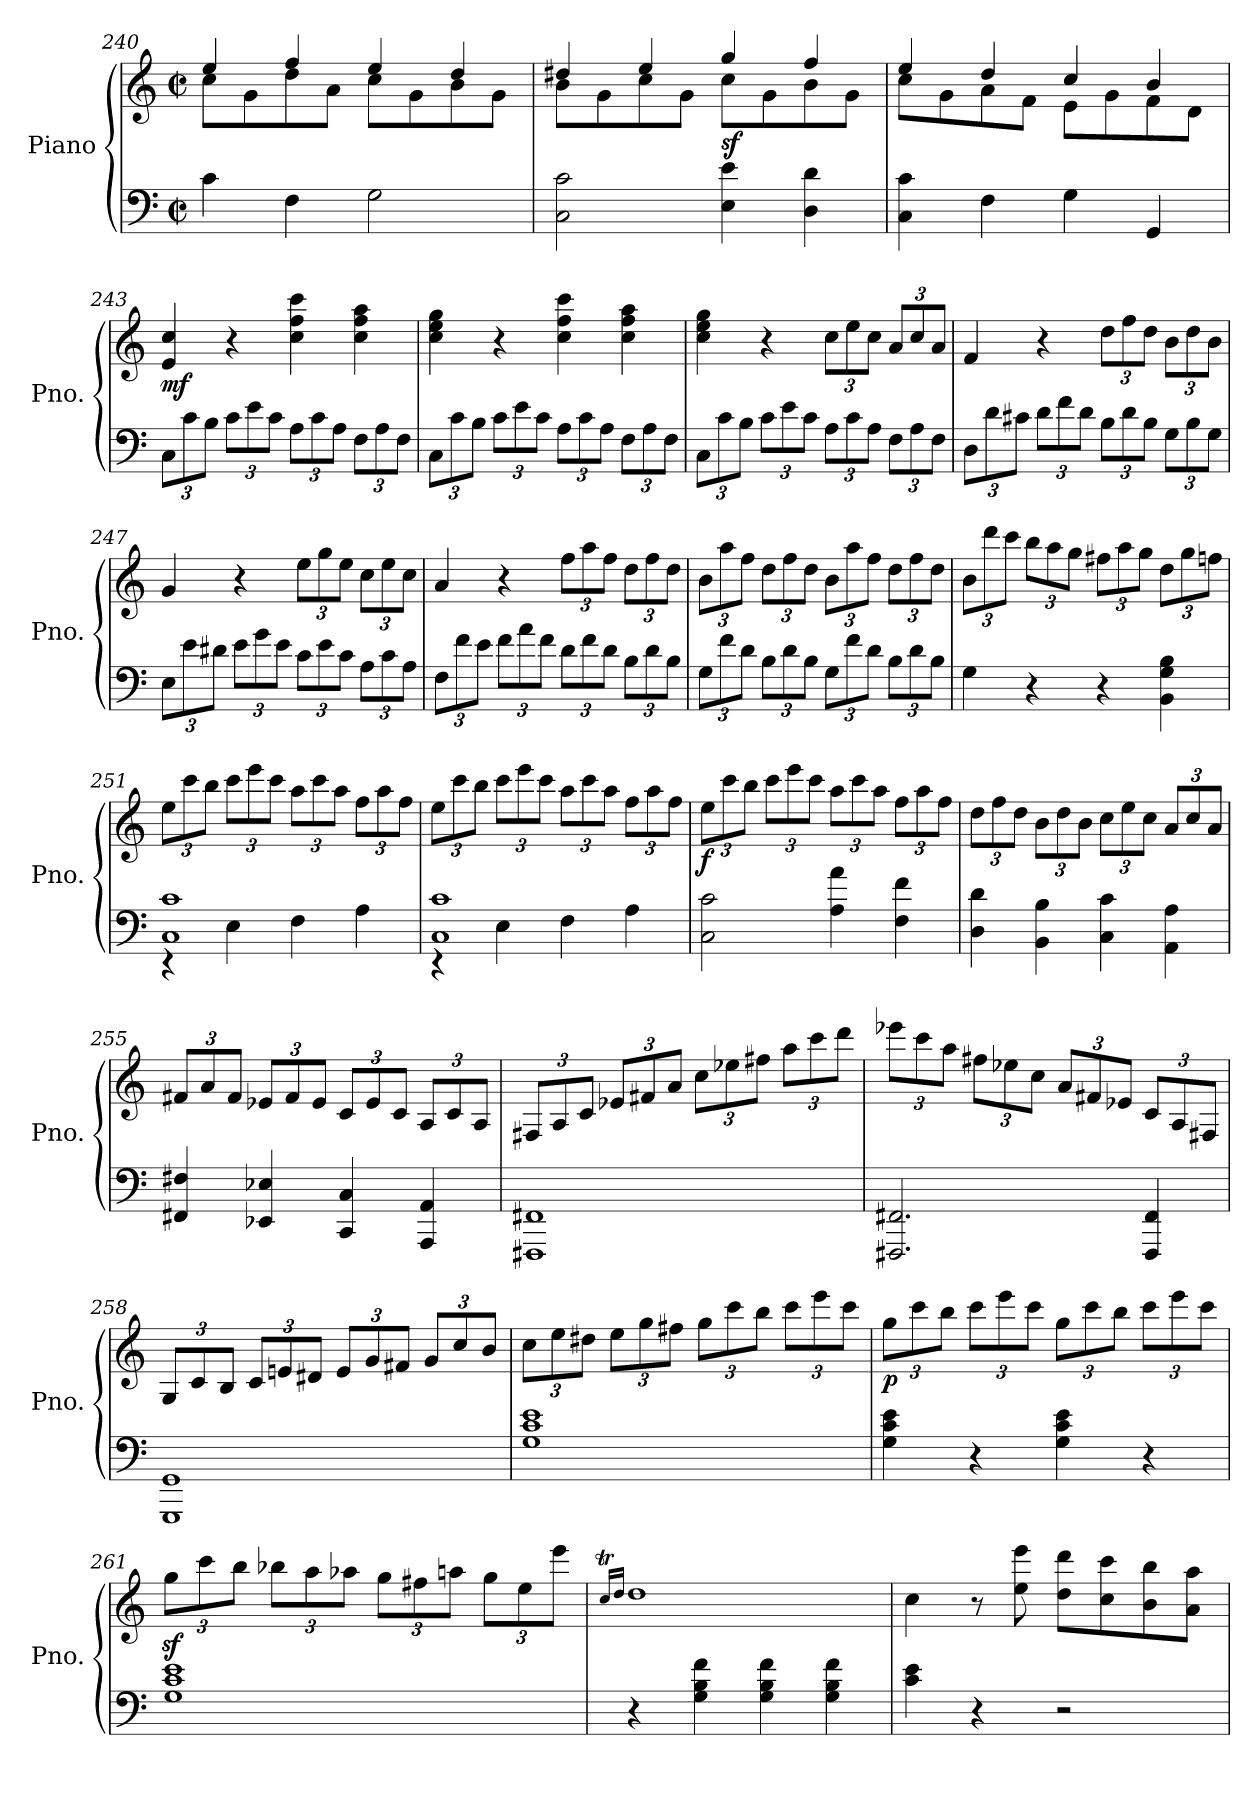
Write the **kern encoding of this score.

**kern	**kern	**dynam
*part1	*part1	*part1
*staff2	*staff1	*staff1/2
*I"Piano	*	*
*I'Pno.	*	*
*clefF4	*clefG2	*
*k[]	*k[]	*
*C:	*C:	*
*M2/2	*M2/2	*
*met(c|)	*met(c|)	*
=240	=240	=240
*	*^	*
4c\	4ee/	8cc\L	.
.	.	8g\	.
4F\	4ff/	8dd\	.
.	.	8a\J	.
2G\	4ee/	8cc\L	.
.	.	8g\	.
.	4dd/	8b\	.
.	.	8g\J	.
=241	=241	=241	=241
2C\ 2c\	4dd#X/	8b\L	.
.	.	8g\	.
.	4ee/	8cc\	.
.	.	8g\J	.
!	!	!	!LO:DY:b
4E\ 4e\	4gg/	8cc\L	sf
.	.	8g\	.
4D\ 4d\	4ff/	8b\	.
.	.	8g\J	.
=242	=242	=242	=242
4C\ 4c\	4ee/	8cc\L	.
.	.	8g\	.
4F\	4dd/	8a\	.
.	.	8f\J	.
4G\	4cc/	8e\L	.
.	.	8g\	.
4GG/	4b/	8f\	.
.	.	8d\J	.
*	*v	*v	*
!!LO:LB:g=z
=243	=243	=243
*Xbrackettup	*	*
*	*^	*
!	!	!	!LO:DY:b
*	*v	*v	*
12C\L	4e/ 4cc/	mf
12c\	.	.
12B\J	.	.
12c\L	4r	.
12e\	.	.
12c\J	.	.
12A\L	4cc\ 4ff\ 4ccc\	.
12c\	.	.
12A\J	.	.
12F\L	4cc\ 4ff\ 4aa\	.
12A\	.	.
12F\J	.	.
=244	=244	=244
12C\L	4cc\ 4ee\ 4gg\	.
12c\	.	.
12B\J	.	.
12c\L	4r	.
12e\	.	.
12c\J	.	.
12A\L	4cc\ 4ff\ 4ccc\	.
12c\	.	.
12A\J	.	.
12F\L	4cc\ 4ff\ 4aa\	.
12A\	.	.
12F\J	.	.
=245	=245	=245
12C\L	4cc\ 4ee\ 4gg\	.
12c\	.	.
12B\J	.	.
12c\L	4r	.
12e\	.	.
12c\J	.	.
*	*Xbrackettup	*
12A\L	12cc\L	.
12c\	12ee\	.
12A\J	12cc\J	.
12F\L	12a/L	.
12A\	12cc/	.
12F\J	12a/J	.
!!LO:LB:g=z
=246	=246	=246
12D\L	4f/	.
12d\	.	.
12c#X\J	.	.
12d\L	4r	.
12f\	.	.
12d\J	.	.
12B\L	12dd\L	.
12d\	12ff\	.
12B\J	12dd\J	.
12G\L	12b\L	.
12B\	12dd\	.
12G\J	12b\J	.
!!LO:LB:g=z
=247	=247	=247
12E\L	4g/	.
12e\	.	.
12d#X\J	.	.
12e\L	4r	.
12g\	.	.
12e\J	.	.
12c\L	12ee\L	.
12e\	12gg\	.
12c\J	12ee\J	.
12A\L	12cc\L	.
12c\	12ee\	.
12A\J	12cc\J	.
=248	=248	=248
12F\L	4a/	.
12f\	.	.
12e\J	.	.
12f\L	4r	.
12a\	.	.
12f\J	.	.
12d\L	12ff\L	.
12f\	12aa\	.
12d\J	12ff\J	.
12B\L	12dd\L	.
12d\	12ff\	.
12B\J	12dd\J	.
=249	=249	=249
12G\L	12b\L	.
12f\	12aa\	.
12d\J	12ff\J	.
12B\L	12dd\L	.
12d\	12ff\	.
12B\J	12dd\J	.
12G\L	12b\L	.
12f\	12aa\	.
12d\J	12ff\J	.
12B\L	12dd\L	.
12d\	12ff\	.
12B\J	12dd\J	.
!!LO:PB:g=z
=250	=250	=250
4G\	12b\L	.
.	12ddd\	.
.	12ccc\J	.
4r	12bb\L	.
.	12aa\	.
.	12gg\J	.
4r	12ff#X\L	.
.	12aa\	.
.	12gg\J	.
4BB\ 4G\ 4B\	12dd\L	.
.	12gg\	.
.	12ffn\J	.
=251	=251	=251
*^	*	*
1C 1c	4r	12ee\L	.
.	.	12ccc\	.
.	.	12bb\J	.
.	4E\	12ccc\L	.
.	.	12eee\	.
.	.	12ccc\J	.
.	4F\	12aa\L	.
.	.	12ccc\	.
.	.	12aa\J	.
.	4A\	12ff\L	.
.	.	12aa\	.
.	.	12ff\J	.
=252	=252	=252	=252
1C 1c	4r	12ee\L	.
.	.	12ccc\	.
.	.	12bb\J	.
.	4E\	12ccc\L	.
.	.	12eee\	.
.	.	12ccc\J	.
.	4F\	12aa\L	.
.	.	12ccc\	.
.	.	12aa\J	.
.	4A\	12ff\L	.
.	.	12aa\	.
.	.	12ff\J	.
*v	*v	*	*
!!LO:LB:g=z
=253	=253	=253
!	!	!LO:DY:b
2C\ 2c\	12ee\L	f
.	12ccc\	.
.	12bb\J	.
.	12ccc\L	.
.	12eee\	.
.	12ccc\J	.
4A\ 4a\	12aa\L	.
.	12ccc\	.
.	12aa\J	.
4F\ 4f\	12ff\L	.
.	12aa\	.
.	12ff\J	.
=254	=254	=254
4D\ 4d\	12dd\L	.
.	12ff\	.
.	12dd\J	.
4BB\ 4B\	12b\L	.
.	12dd\	.
.	12b\J	.
4C\ 4c\	12cc\L	.
.	12ee\	.
.	12cc\J	.
4AA\ 4A\	12a/L	.
.	12cc/	.
.	12a/J	.
=255	=255	=255
4FF#X/ 4F#X/	12f#X/L	.
.	12a/	.
.	12f#/J	.
4EE-X/ 4E-X/	12e-X/L	.
.	12f#/	.
.	12e-/J	.
4CC/ 4C/	12c/L	.
.	12e-/	.
.	12c/J	.
4AAA/ 4AA/	12A/L	.
.	12c/	.
.	12A/J	.
!!LO:LB:g=z
=256	=256	=256
1FFF#X 1FF#X	12F#X/L	.
.	12A/	.
.	12c/J	.
.	12e-X/L	.
.	12f#X/	.
.	12a/J	.
.	12cc\L	.
.	12ee-X\	.
.	12ff#X\J	.
.	12aa\L	.
.	12ccc\	.
.	12ddd\J	.
=257	=257	=257
2.FFF#X/ 2.FF#X/	12eee-X\L	.
.	12ccc\	.
.	12aa\J	.
.	12ff#X\L	.
.	12ee-X\	.
.	12cc\J	.
.	12a/L	.
.	12f#X/	.
.	12e-X/J	.
4FFF#/ 4FF#/	12c/L	.
.	12A/	.
.	12F#X/J	.
!!LO:LB:g=z
=258	=258	=258
1GGG 1GG	12G/L	.
.	12c/	.
.	12B/J	.
.	12c/L	.
.	12en/	.
.	12d#X/J	.
.	12e/L	.
.	12g/	.
.	12f#X/J	.
.	12g/L	.
.	12cc/	.
.	12b/J	.
!!LO:LB:g=z
=259	=259	=259
1G 1c 1e	12cc\L	.
.	12ee\	.
.	12dd#X\J	.
.	12ee\L	.
.	12gg\	.
.	12ff#X\J	.
.	12gg\L	.
.	12ccc\	.
.	12bb\J	.
.	12ccc\L	.
.	12eee\	.
.	12ccc\J	.
=260	=260	=260
!	!	!LO:DY:b
4G\ 4c\ 4e\	12gg\L	p
.	12ccc\	.
.	12bb\J	.
4r	12ccc\L	.
.	12eee\	.
.	12ccc\J	.
4G\ 4c\ 4e\	12gg\L	.
.	12ccc\	.
.	12bb\J	.
4r	12ccc\L	.
.	12eee\	.
.	12ccc\J	.
=261	=261	=261
1G 1c 1e	12ggz<\L	.
.	12ccc\	.
.	12bb\J	.
.	12bb-X\L	.
.	12aa\	.
.	12aa-X\J	.
.	12gg\L	.
.	12ff#X\	.
.	12aan\J	.
.	12gg\L	.
.	12ee\	.
.	12eee\J	.
!!LO:LB:g=z
=262	=262	=262
.	16qccT/LL	.
.	16qdd/JJ	.
4r	1dd	.
4G\ 4B\ 4f\	.	.
4G\ 4B\ 4f\	.	.
4G\ 4B\ 4f\	.	.
!!LO:PB:g=z
=263	=263	=263
4c\ 4e\	4cc\	.
4r	8r	.
.	8ee\ 8eee\	.
2r	8dd\ 8ddd\L	.
.	8cc\ 8ccc\	.
.	8b\ 8bb\	.
.	8a\ 8aa\J	.
=	=	=
*-	*-	*-
